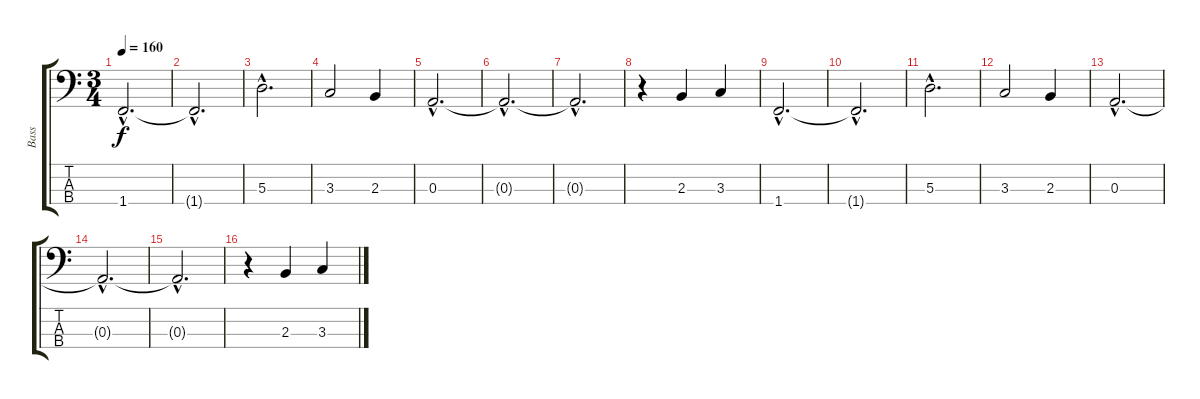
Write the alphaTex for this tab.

\track ("Bass" "Bass") {instrument electricbassfinger}
\staff {score tabs}
\tuning (G2 D2 A1 E1) {hide}
\ts (3 4)
\tempo 160
\clef f4
\ks c
1.4{hac}.2{d dy f} |
1.4{hac t}.2{d} |
5.3{hac}.2{d} |
3.3.2 2.3.4 |
0.3{hac}.2{d} |
0.3{hac t}.2{d} |
0.3{hac t}.2{d} |
r.4 2.3.4 3.3.4 |
1.4{hac}.2{d} |
1.4{hac t}.2{d} |
5.3{hac}.2{d} |
3.3.2 2.3.4 |
0.3{hac}.2{d} |
0.3{hac t}.2{d} |
0.3{hac t}.2{d} |
r.4 2.3.4 3.3.4
